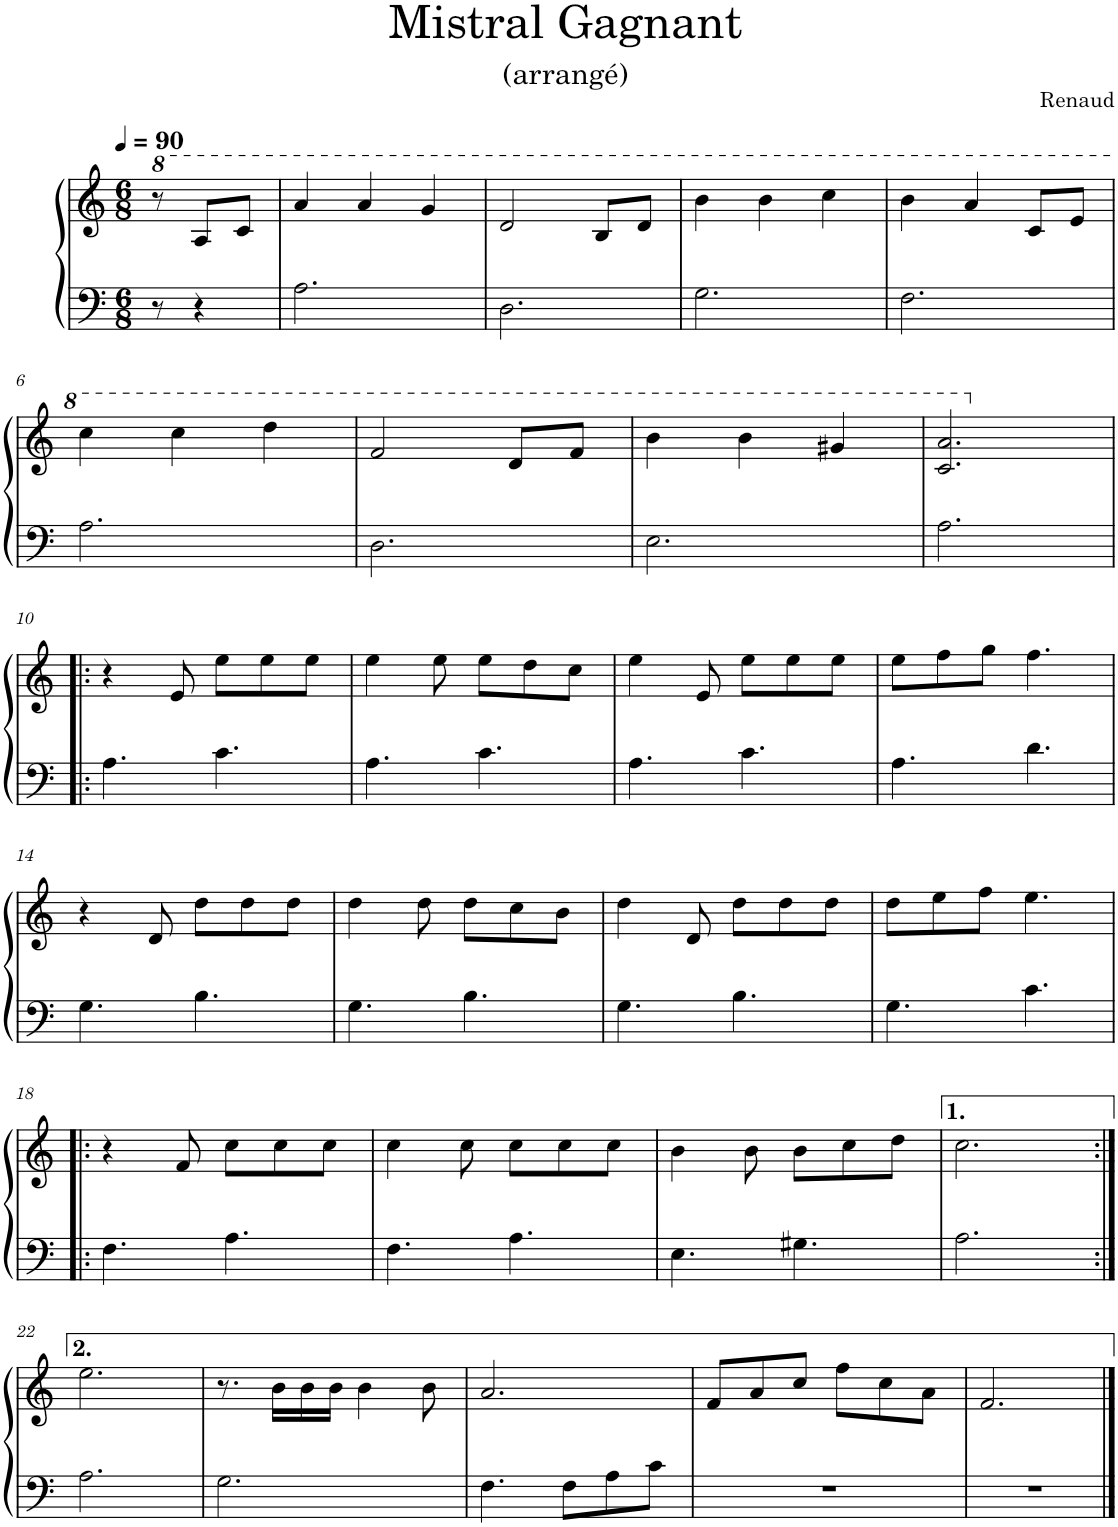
**kern	**kern
*part1	*part1
*staff2	*staff1
*I"Piano	*
*I'Pno	*
*clefF4	*clefG2
*k[]	*k[]
*M6/8	*M6/8
*MM90	*MM90
*	*8va
=1	=1
8r	8r
4r	8a/L
.	8cc/J
=2	=2
2.A\	4aa/
.	4aa/
.	4gg/
=3	=3
2.D\	2dd/
.	8b/L
.	8dd/J
=4	=4
2.G\	4bb\
.	4bb\
.	4ccc\
=5	=5
2.F\	4bb\
.	4aa/
.	8cc/L
.	8ee/J
!!LO:LB:g=z
=6	=6
2.A\	4ccc\
.	4ccc\
.	4ddd\
=7	=7
2.D\	2ff/
.	8dd/L
.	8ff/J
=8	=8
2.E\	4bb\
.	4bb\
.	4gg#X/
=9	=9
2.A\	2.cc/ 2.aa/
!!LO:LB:g=z
=10!|:	=10!|:
*	*X8va
4.A\	4r
.	8e/
4.c\	8ee\L
.	8ee\
.	8ee\J
=11	=11
4.A\	4ee\
.	8ee\
4.c\	8ee\L
.	8dd\
.	8cc\J
=12	=12
4.A\	4ee\
.	8e/
4.c\	8ee\L
.	8ee\
.	8ee\J
=13	=13
4.A\	8ee\L
.	8ff\
.	8gg\J
4.d\	4.ff\
!!LO:LB:g=z
=14	=14
4.G\	4r
.	8d/
4.B\	8dd\L
.	8dd\
.	8dd\J
=15	=15
4.G\	4dd\
.	8dd\
4.B\	8dd\L
.	8cc\
.	8b\J
=16	=16
4.G\	4dd\
.	8d/
4.B\	8dd\L
.	8dd\
.	8dd\J
=17	=17
4.G\	8dd\L
.	8ee\
.	8ff\J
4.c\	4.ee\
!!LO:LB:g=z
=18!|:	=18!|:
4.F\	4r
.	8f/
4.A\	8cc\L
.	8cc\
.	8cc\J
=19	=19
4.F\	4cc\
.	8cc\
4.A\	8cc\L
.	8cc\
.	8cc\J
=20	=20
4.E\	4b\
.	8b\
4.G#X\	8b\L
.	8cc\
.	8dd\J
=21	=21
2.A\	2.cc\
!!LO:LB:g=z
=22:|!	=22:|!
2.A\	2.ee\
=23	=23
2.G\	8.r
.	16b\LL
.	16b\
.	16b\JJ
.	4b\
.	8b\
=24	=24
4.F\	2.a/
8F\L	.
8A\	.
8c\J	.
=25	=25
2.r	8f/L
.	8a/
.	8cc/J
.	8ff\L
.	8cc\
.	8a\J
=26	=26
2.r	2.f/
==	==
*-	*-
